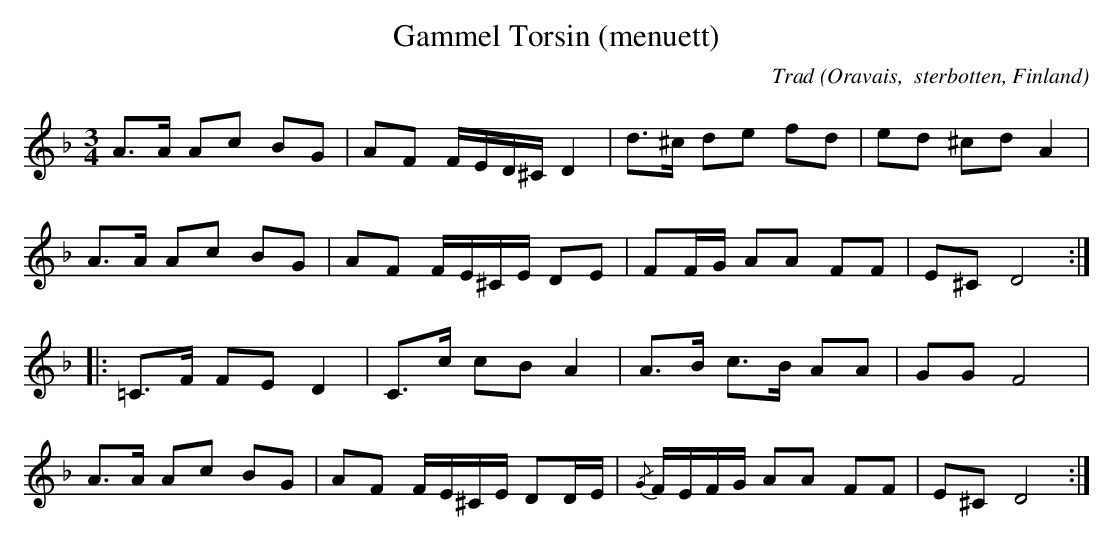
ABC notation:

X:1
T:Gammel Torsin (menuett)
C:Trad
O:Oravais,  sterbotten, Finland
M: 3/4
L: 1/16
K: Dm
A2>A2 A2c2 B2G2 | A2F2 FED^C D4 | d2>^c2 d2e2 f2d2 | e2d2 ^c2d2 A4 |
A2>A2 A2c2 B2G2 | A2F2 FE^CE D2E2 | F2FG A2A2 F2F2 | E2^C2 D8 ::
=C2>F2 F2E2 D4 | C2>c2 c2B2 A4 | A2>B2 c2>B2 A2A2 | G2G2 F8 |
A2>A2 A2c2 B2G2 | A2F2 FE^CE D2DE | {/G}FEFG A2A2 F2F2 | E2^C2 D8 :|
